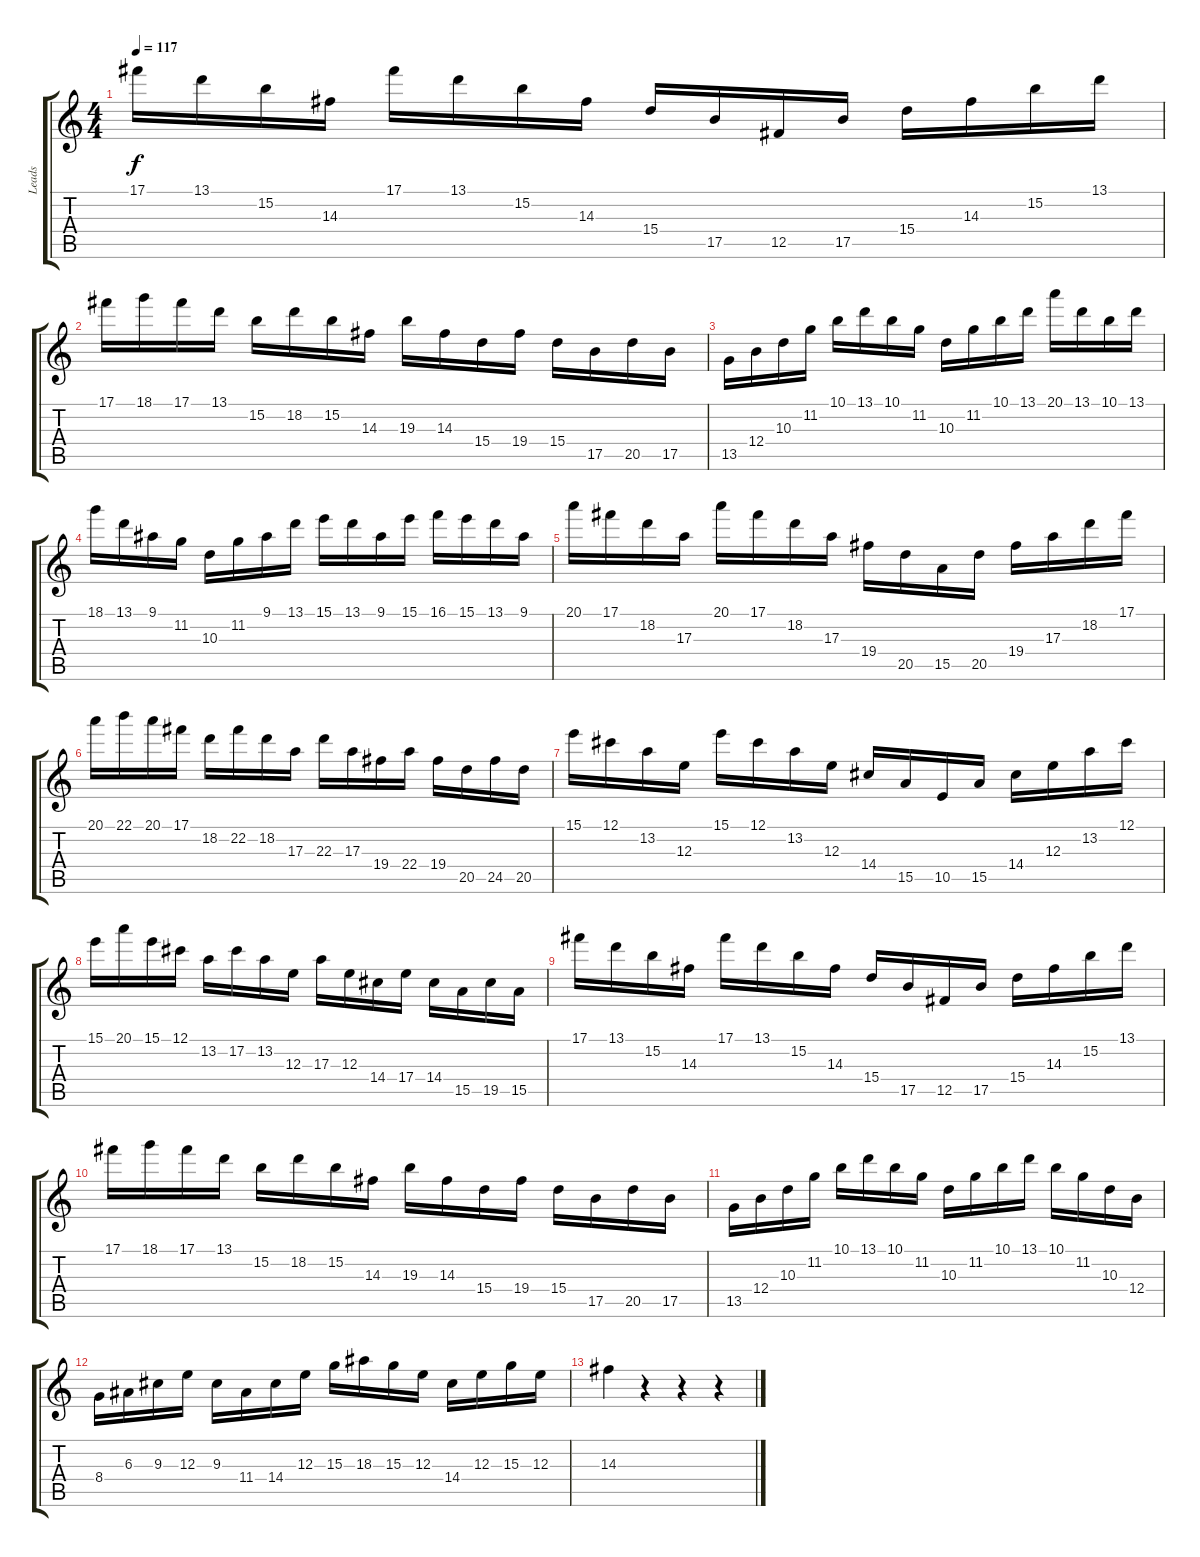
\track ("Leads" "Leads") {instrument overdrivenguitar}
\staff {score tabs}
\tuning (Db4 Ab3 E3 B2 Gb2 B1) {hide}
\ts (4 4)
\tempo 117
\clef g2
\ks c
17.1.16{dy f} 13.1.16 15.2.16 14.3.16 17.1.16 13.1.16 15.2.16 14.3.16 15.4.16 17.5.16 12.5.16 17.5.16 15.4.16 14.3.16 15.2.16 13.1.16 |
17.1.16 18.1.16 17.1.16 13.1.16 15.2.16 18.2.16 15.2.16 14.3.16 19.3.16 14.3.16 15.4.16 19.4.16 15.4.16 17.5.16 20.5.16 17.5.16 |
13.5.16 12.4.16 10.3.16 11.2.16 10.1.16 13.1.16 10.1.16 11.2.16 10.3.16 11.2.16 10.1.16 13.1.16 20.1.16 13.1.16 10.1.16 13.1.16 |
18.1.16 13.1.16 9.1.16 11.2.16 10.3.16 11.2.16 9.1.16 13.1.16 15.1.16 13.1.16 9.1.16 15.1.16 16.1.16 15.1.16 13.1.16 9.1.16 |
20.1.16 17.1.16 18.2.16 17.3.16 20.1.16 17.1.16 18.2.16 17.3.16 19.4.16 20.5.16 15.5.16 20.5.16 19.4.16 17.3.16 18.2.16 17.1.16 |
20.1.16 22.1.16 20.1.16 17.1.16 18.2.16 22.2.16 18.2.16 17.3.16 22.3.16 17.3.16 19.4.16 22.4.16 19.4.16 20.5.16 24.5.16 20.5.16 |
15.1.16 12.1.16 13.2.16 12.3.16 15.1.16 12.1.16 13.2.16 12.3.16 14.4.16 15.5.16 10.5.16 15.5.16 14.4.16 12.3.16 13.2.16 12.1.16 |
15.1.16 20.1.16 15.1.16 12.1.16 13.2.16 17.2.16 13.2.16 12.3.16 17.3.16 12.3.16 14.4.16 17.4.16 14.4.16 15.5.16 19.5.16 15.5.16 |
17.1.16 13.1.16 15.2.16 14.3.16 17.1.16 13.1.16 15.2.16 14.3.16 15.4.16 17.5.16 12.5.16 17.5.16 15.4.16 14.3.16 15.2.16 13.1.16 |
17.1.16 18.1.16 17.1.16 13.1.16 15.2.16 18.2.16 15.2.16 14.3.16 19.3.16 14.3.16 15.4.16 19.4.16 15.4.16 17.5.16 20.5.16 17.5.16 |
13.5.16 12.4.16 10.3.16 11.2.16 10.1.16 13.1.16 10.1.16 11.2.16 10.3.16 11.2.16 10.1.16 13.1.16 10.1.16 11.2.16 10.3.16 12.4.16 |
8.4.16 6.3.16 9.3.16 12.3.16 9.3.16 11.4.16 14.4.16 12.3.16 15.3.16 18.3.16 15.3.16 12.3.16 14.4.16 12.3.16 15.3.16 12.3.16 |
14.3.4 r.4 r.4 r.4
